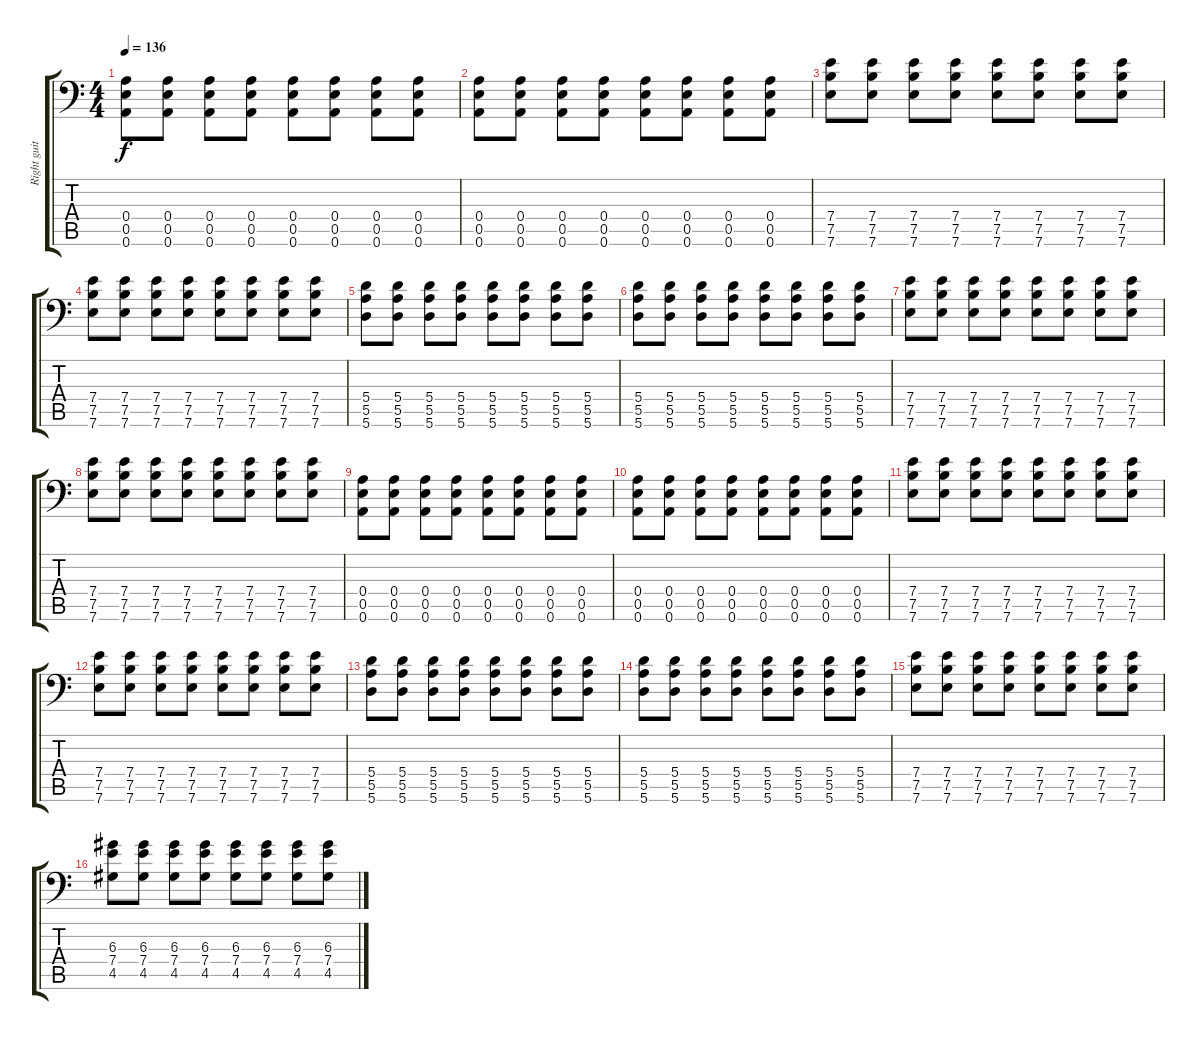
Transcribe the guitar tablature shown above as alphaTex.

\track ("Right guitar" "Right guit") {instrument distortionguitar}
\staff {score tabs}
\tuning (B3 Gb3 D3 A2 E2 A1) {hide}
\ts (4 4)
\tempo 136
\clef f4
\ks c
(0.4 0.5 0.6).8{dy f} (0.4 0.5 0.6).8 (0.4 0.5 0.6).8 (0.4 0.5 0.6).8 (0.4 0.5 0.6).8 (0.4 0.5 0.6).8 (0.4 0.5 0.6).8 (0.4 0.5 0.6).8 |
(0.4 0.5 0.6).8 (0.4 0.5 0.6).8 (0.4 0.5 0.6).8 (0.4 0.5 0.6).8 (0.4 0.5 0.6).8 (0.4 0.5 0.6).8 (0.4 0.5 0.6).8 (0.4 0.5 0.6).8 |
(7.4 7.5 7.6).8 (7.4 7.5 7.6).8 (7.4 7.5 7.6).8 (7.4 7.5 7.6).8 (7.4 7.5 7.6).8 (7.4 7.5 7.6).8 (7.4 7.5 7.6).8 (7.4 7.5 7.6).8 |
(7.4 7.5 7.6).8 (7.4 7.5 7.6).8 (7.4 7.5 7.6).8 (7.4 7.5 7.6).8 (7.4 7.5 7.6).8 (7.4 7.5 7.6).8 (7.4 7.5 7.6).8 (7.4 7.5 7.6).8 |
(5.4 5.5 5.6).8 (5.4 5.5 5.6).8 (5.4 5.5 5.6).8 (5.4 5.5 5.6).8 (5.4 5.5 5.6).8 (5.4 5.5 5.6).8 (5.4 5.5 5.6).8 (5.4 5.5 5.6).8 |
(5.4 5.5 5.6).8 (5.4 5.5 5.6).8 (5.4 5.5 5.6).8 (5.4 5.5 5.6).8 (5.4 5.5 5.6).8 (5.4 5.5 5.6).8 (5.4 5.5 5.6).8 (5.4 5.5 5.6).8 |
(7.4 7.5 7.6).8 (7.4 7.5 7.6).8 (7.4 7.5 7.6).8 (7.4 7.5 7.6).8 (7.4 7.5 7.6).8 (7.4 7.5 7.6).8 (7.4 7.5 7.6).8 (7.4 7.5 7.6).8 |
(7.4 7.5 7.6).8 (7.4 7.5 7.6).8 (7.4 7.5 7.6).8 (7.4 7.5 7.6).8 (7.4 7.5 7.6).8 (7.4 7.5 7.6).8 (7.4 7.5 7.6).8 (7.4 7.5 7.6).8 |
(0.4 0.5 0.6).8 (0.4 0.5 0.6).8 (0.4 0.5 0.6).8 (0.4 0.5 0.6).8 (0.4 0.5 0.6).8 (0.4 0.5 0.6).8 (0.4 0.5 0.6).8 (0.4 0.5 0.6).8 |
(0.4 0.5 0.6).8 (0.4 0.5 0.6).8 (0.4 0.5 0.6).8 (0.4 0.5 0.6).8 (0.4 0.5 0.6).8 (0.4 0.5 0.6).8 (0.4 0.5 0.6).8 (0.4 0.5 0.6).8 |
(7.4 7.5 7.6).8 (7.4 7.5 7.6).8 (7.4 7.5 7.6).8 (7.4 7.5 7.6).8 (7.4 7.5 7.6).8 (7.4 7.5 7.6).8 (7.4 7.5 7.6).8 (7.4 7.5 7.6).8 |
(7.4 7.5 7.6).8 (7.4 7.5 7.6).8 (7.4 7.5 7.6).8 (7.4 7.5 7.6).8 (7.4 7.5 7.6).8 (7.4 7.5 7.6).8 (7.4 7.5 7.6).8 (7.4 7.5 7.6).8 |
(5.4 5.5 5.6).8 (5.4 5.5 5.6).8 (5.4 5.5 5.6).8 (5.4 5.5 5.6).8 (5.4 5.5 5.6).8 (5.4 5.5 5.6).8 (5.4 5.5 5.6).8 (5.4 5.5 5.6).8 |
(5.4 5.5 5.6).8 (5.4 5.5 5.6).8 (5.4 5.5 5.6).8 (5.4 5.5 5.6).8 (5.4 5.5 5.6).8 (5.4 5.5 5.6).8 (5.4 5.5 5.6).8 (5.4 5.5 5.6).8 |
(7.4 7.5 7.6).8 (7.4 7.5 7.6).8 (7.4 7.5 7.6).8 (7.4 7.5 7.6).8 (7.4 7.5 7.6).8 (7.4 7.5 7.6).8 (7.4 7.5 7.6).8 (7.4 7.5 7.6).8 |
(6.3 7.4 4.5).8 (6.3 7.4 4.5).8 (6.3 7.4 4.5).8 (6.3 7.4 4.5).8 (6.3 7.4 4.5).8 (6.3 7.4 4.5).8 (6.3 7.4 4.5).8 (6.3 7.4 4.5).8
